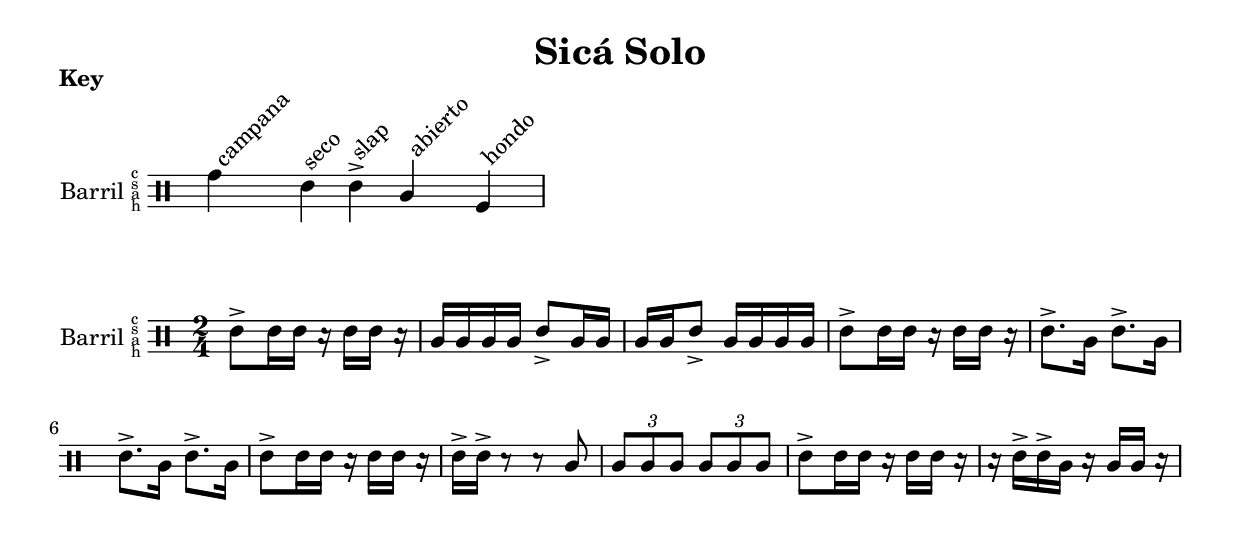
\version "2.24.3"

\version "2.24.3"

% barril.ly
% staff style for Puerto Rican barril drum

drumPitchNames.seco      = #'seco
drumPitchNames.se        = #'seco
drumPitchNames.abierto   = #'abierto
drumPitchNames.ab        = #'abierto
drumPitchNames.hondo     = #'hondo
drumPitchNames.ho        = #'hondo
drumPitchNames.campana   = #'campana
drumPitchNames.ca        = #'campana

% List of note head options
% List of articulation options: https://lilypond.org/doc/v2.23/Documentation/notation/list-of-articulations
#(define barril-style
  '((abierto  default  #f  -1)
    (seco     default  #f   1)
    (hondo    default  #f  -3)
    (campana  default  #f   3)
    ))

% midiDrumPitches.dbass     = g
% midiDrumPitches.dbassmute = fis
% midiDrumPitches.dopen     = a
% midiDrumPitches.dopenmute = gis
% midiDrumPitches.dslap     = b
% midiDrumPitches.dslapmute = ais

barrilInstrument = \markup { 
  \translate #'(0 . -0.8)
  "Barril"

  \override #'(baseline-skip . 1) 
  \translate #'(-2 . 1.2)
  \column {
    \teeny {
      \line { "c" }
      \line { "s" }
      \line { "a" }
      \line { "h" }
    }
  }
}




\header { 
  title = "Sicá Solo"
}

\version "2.24.3"

% barril-key.ly
% a staff that shows each of the barril notes with a label

\markup { 
  \bold "Key"
}

KeyNotes = \drummode {
  \time 5/4

  \omit Staff.TimeSignature

  \textLengthOn

  ca^\markup \rotate #45 {campana}
  se^\markup \rotate #45 {seco}
  se->^\markup \rotate #45 {slap}
  ab^\markup \rotate #45 {abierto}
  ho^\markup \rotate #45 {hondo}
}

\score {

  \new DrumStaff \with {
    \override StaffSymbol.line-count = #4
    % instrumentName = "Barril "

    instrumentName = \barrilInstrument

    drumStyleTable = #(alist->hash-table barril-style)

      % \override TextScript.outside-staff-priority = ##f  % Ensures that text appears inside the staff


   % %  % TODO: Make this better
   %  \override Clef.stencil = #
			% (lambda (grob)(grob-interpret-markup grob
			% 	#{ \markup \combine
			% 		\musicglyph #"clefs.percussion"

			% 		\override #'(baseline-skip . 1) 
			% 		\translate #'(-2 . 1.2)
			% 		\column {
   %          \teeny {
   %            \line { "C" }
   %            \line { "S" }
   %            \line { "A" }
   %            \line { "H" }
   %          }
			% 		}
			% 	#}
			% ))
  }


 \KeyNotes

  \layout {}
}





Base = \drummode { se8-> se16 se r se se r | }

SicaBarril = \drummode {
  \Base

  ab16 ab ab ab
  se8-> ab16 ab |
  ab ab se8->
  ab16 ab ab ab |

  \Base

  se8.-> ab16 
  se8.-> ab16 |
  se8.-> ab16 
  se8.-> ab16 |

  \Base

  se16-> se16-> r8 
  r8 ab |

  \tuplet 3/2 { ab8 ab ab } 
  \tuplet 3/2 { ab8 ab ab } |

  \Base

  r16 se-> se-> ab
  r16 ab ab r |

}

\score {
  <<
    \new DrumStaff \with {
      \override StaffSymbol.line-count = #4
      instrumentName = \barrilInstrument
      drumStyleTable = #(alist->hash-table barril-style)
    } {
      \time 2/4
      \new DrumVoice = "sica" { \SicaBarril }
    }
  >>

  \layout {}
}


